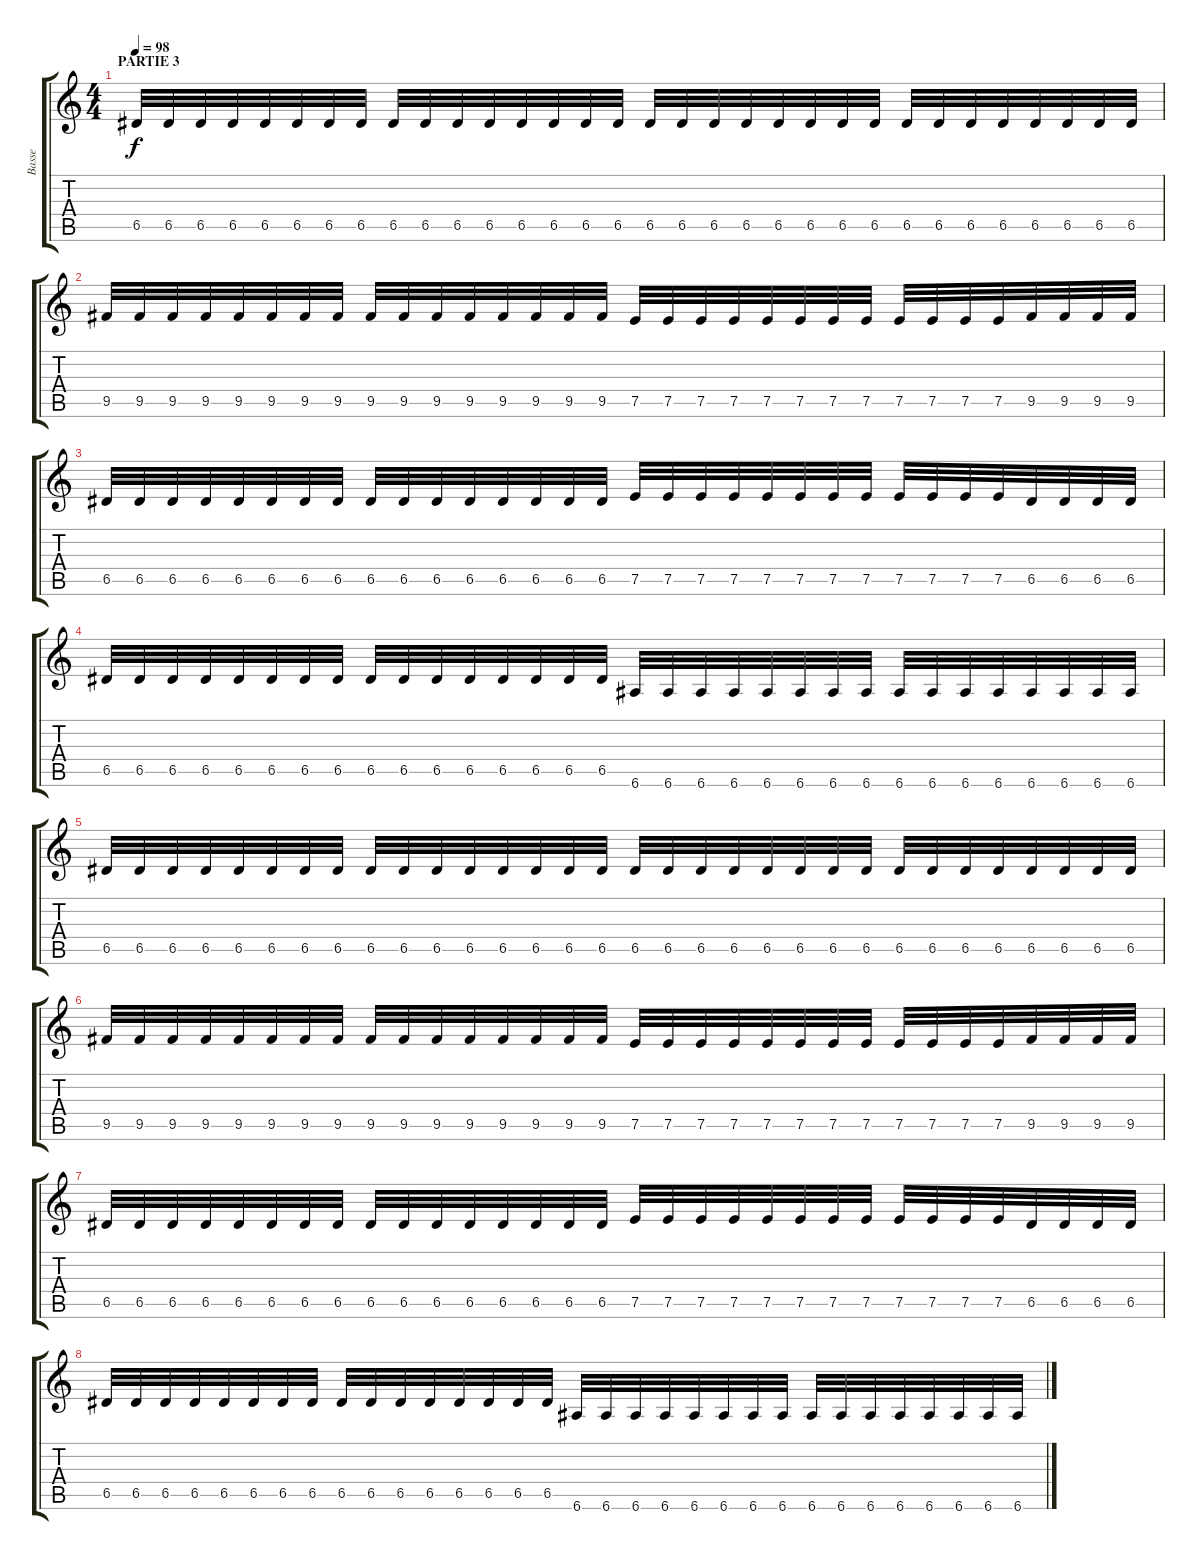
\track ("Basse" "Basse") {instrument electricbasspick}
\staff {score tabs}
\tuning (E4 B3 G3 D3 A2 E2) {hide}
\ts (4 4)
\section ("" "PARTIE 3")
\tempo 98
\clef g2
\ks c
6.5.32{dy f} 6.5.32 6.5.32 6.5.32 6.5.32 6.5.32 6.5.32 6.5.32 6.5.32 6.5.32 6.5.32 6.5.32 6.5.32 6.5.32 6.5.32 6.5.32 6.5.32 6.5.32 6.5.32 6.5.32 6.5.32 6.5.32 6.5.32 6.5.32 6.5.32 6.5.32 6.5.32 6.5.32 6.5.32 6.5.32 6.5.32 6.5.32 |
9.5.32 9.5.32 9.5.32 9.5.32 9.5.32 9.5.32 9.5.32 9.5.32 9.5.32 9.5.32 9.5.32 9.5.32 9.5.32 9.5.32 9.5.32 9.5.32 7.5.32 7.5.32 7.5.32 7.5.32 7.5.32 7.5.32 7.5.32 7.5.32 7.5.32 7.5.32 7.5.32 7.5.32 9.5.32 9.5.32 9.5.32 9.5.32 |
6.5.32 6.5.32 6.5.32 6.5.32 6.5.32 6.5.32 6.5.32 6.5.32 6.5.32 6.5.32 6.5.32 6.5.32 6.5.32 6.5.32 6.5.32 6.5.32 7.5.32 7.5.32 7.5.32 7.5.32 7.5.32 7.5.32 7.5.32 7.5.32 7.5.32 7.5.32 7.5.32 7.5.32 6.5.32 6.5.32 6.5.32 6.5.32 |
6.5.32 6.5.32 6.5.32 6.5.32 6.5.32 6.5.32 6.5.32 6.5.32 6.5.32 6.5.32 6.5.32 6.5.32 6.5.32 6.5.32 6.5.32 6.5.32 6.6.32 6.6.32 6.6.32 6.6.32 6.6.32 6.6.32 6.6.32 6.6.32 6.6.32 6.6.32 6.6.32 6.6.32 6.6.32 6.6.32 6.6.32 6.6.32 |
6.5.32 6.5.32 6.5.32 6.5.32 6.5.32 6.5.32 6.5.32 6.5.32 6.5.32 6.5.32 6.5.32 6.5.32 6.5.32 6.5.32 6.5.32 6.5.32 6.5.32 6.5.32 6.5.32 6.5.32 6.5.32 6.5.32 6.5.32 6.5.32 6.5.32 6.5.32 6.5.32 6.5.32 6.5.32 6.5.32 6.5.32 6.5.32 |
9.5.32 9.5.32 9.5.32 9.5.32 9.5.32 9.5.32 9.5.32 9.5.32 9.5.32 9.5.32 9.5.32 9.5.32 9.5.32 9.5.32 9.5.32 9.5.32 7.5.32 7.5.32 7.5.32 7.5.32 7.5.32 7.5.32 7.5.32 7.5.32 7.5.32 7.5.32 7.5.32 7.5.32 9.5.32 9.5.32 9.5.32 9.5.32 |
6.5.32 6.5.32 6.5.32 6.5.32 6.5.32 6.5.32 6.5.32 6.5.32 6.5.32 6.5.32 6.5.32 6.5.32 6.5.32 6.5.32 6.5.32 6.5.32 7.5.32 7.5.32 7.5.32 7.5.32 7.5.32 7.5.32 7.5.32 7.5.32 7.5.32 7.5.32 7.5.32 7.5.32 6.5.32 6.5.32 6.5.32 6.5.32 |
6.5.32 6.5.32 6.5.32 6.5.32 6.5.32 6.5.32 6.5.32 6.5.32 6.5.32 6.5.32 6.5.32 6.5.32 6.5.32 6.5.32 6.5.32 6.5.32 6.6.32 6.6.32 6.6.32 6.6.32 6.6.32 6.6.32 6.6.32 6.6.32 6.6.32 6.6.32 6.6.32 6.6.32 6.6.32 6.6.32 6.6.32 6.6.32
